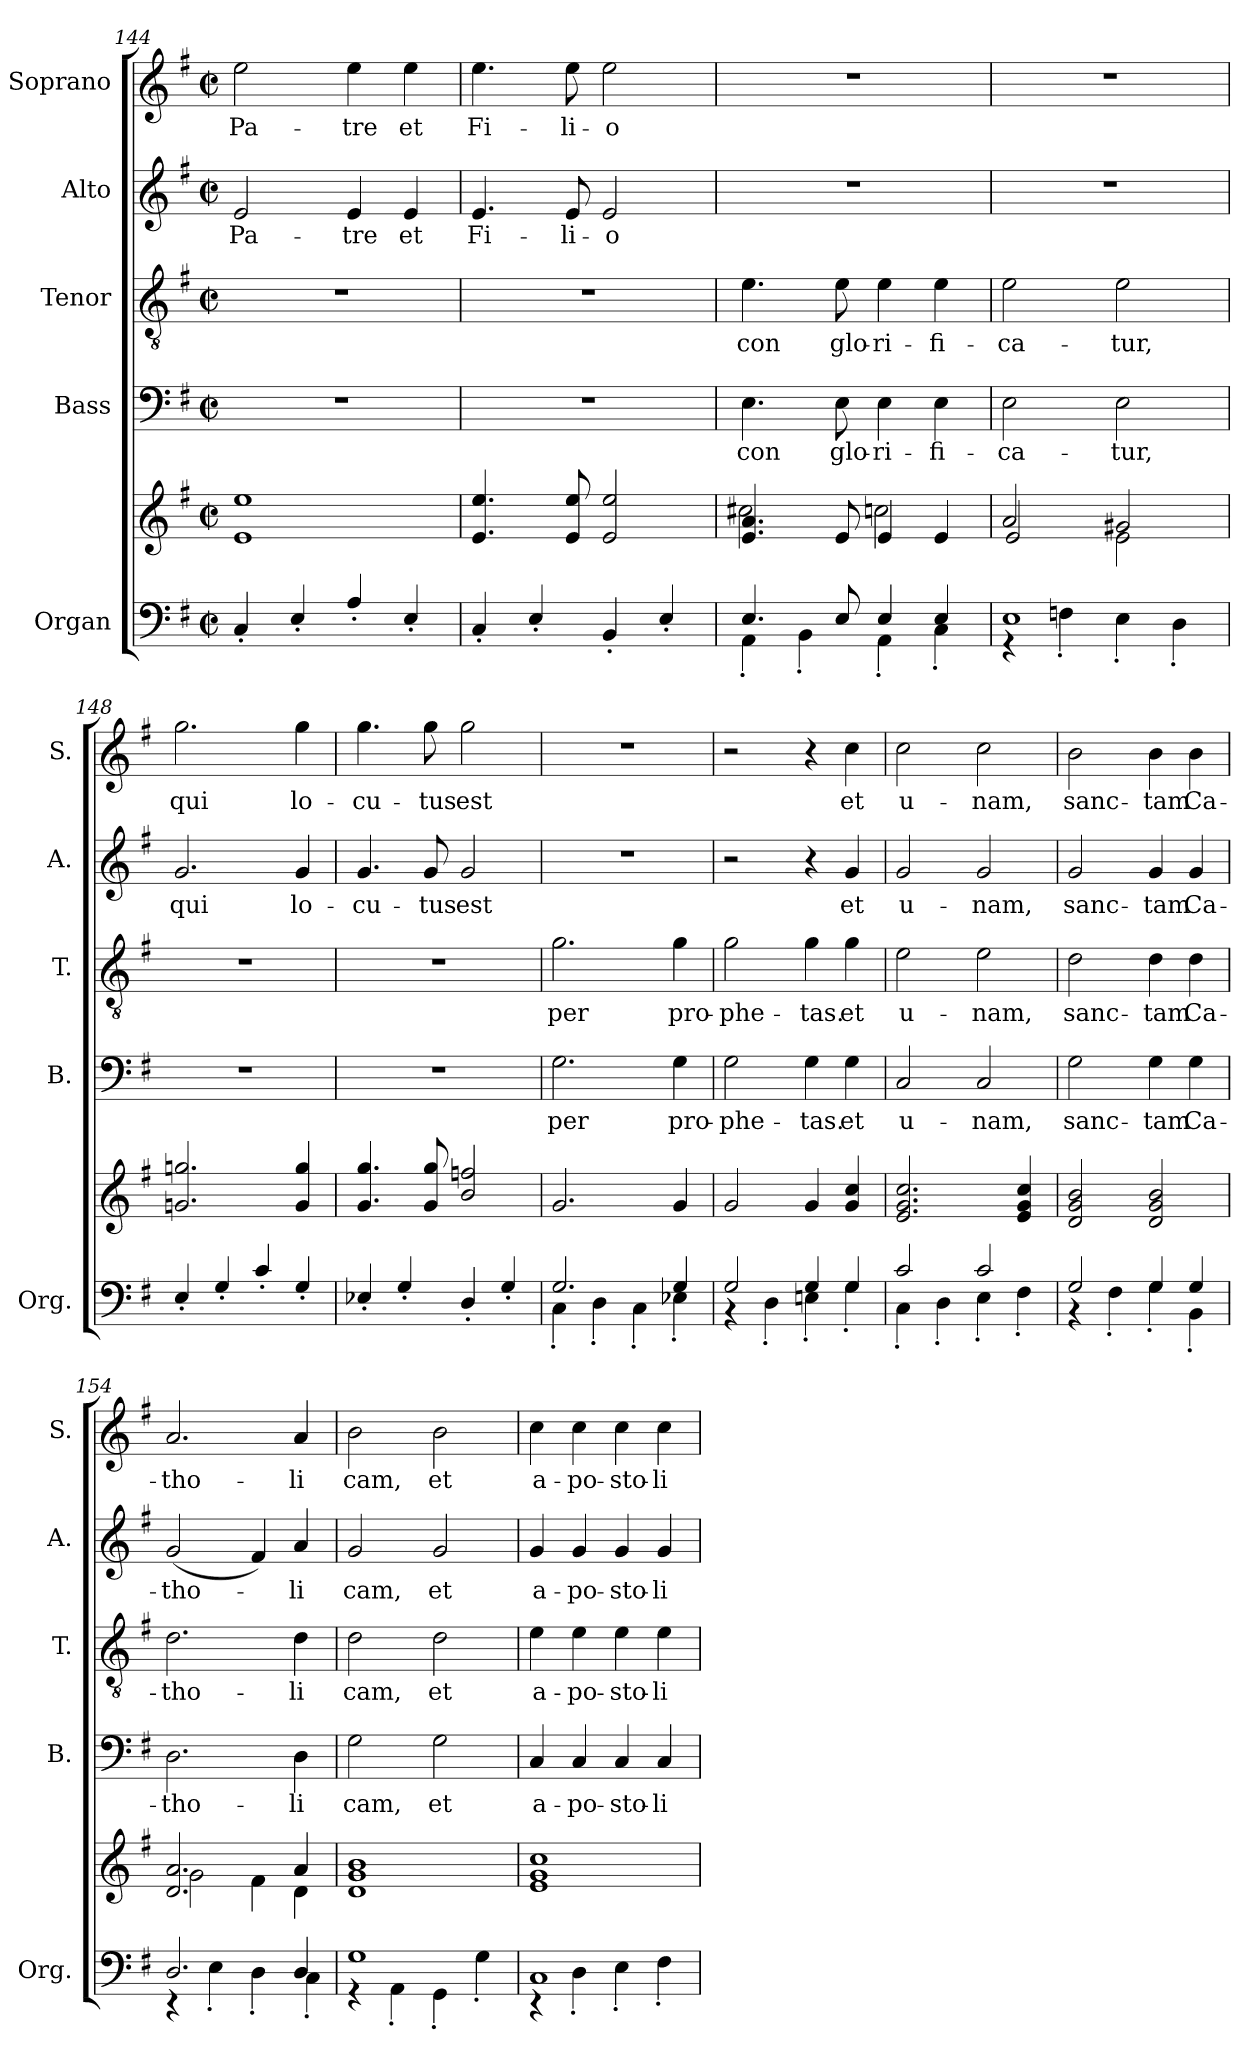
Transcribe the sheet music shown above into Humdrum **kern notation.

**kern	**kern	**kern	**text	**kern	**text	**kern	**text	**kern	**text
*part5	*part5	*part4	*part4	*part3	*part3	*part2	*part2	*part1	*part1
*staff6	*staff5	*staff4	*staff4	*staff3	*staff3	*staff2	*staff2	*staff1	*staff1
*I"Organ	*	*I"Bass	*	*I"Tenor	*	*I"Alto	*	*I"Soprano	*
*I'Org.	*	*I'B.	*	*I'T.	*	*I'A.	*	*I'S.	*
*clefF4	*clefG2	*clefF4	*	*clefGv2	*	*clefG2	*	*clefG2	*
*k[f#]	*k[f#]	*k[f#]	*	*k[f#]	*	*k[f#]	*	*k[f#]	*
*M2/2	*M2/2	*M2/2	*	*M2/2	*	*M2/2	*	*M2/2	*
*met(c|)	*met(c|)	*met(c|)	*	*met(c|)	*	*met(c|)	*	*met(c|)	*
=144	=144	=144	=144	=144	=144	=144	=144	=144	=144
!	!	!	!	!	!	!	!LO:LY:b	!	!LO:LY:b
4C'/	1e 1ee	1r	.	1r	.	2e/	Pa-	2ee\	Pa-
4E'/	.	.	.	.	.	.	.	.	.
!	!	!	!	!	!	!	!LO:LY:b	!	!LO:LY:b
4A'/	.	.	.	.	.	4e/	-tre	4ee\	-tre
!	!	!	!	!	!	!	!LO:LY:b	!	!LO:LY:b
4E'/	.	.	.	.	.	4e/	et	4ee\	et
=145	=145	=145	=145	=145	=145	=145	=145	=145	=145
!	!	!	!	!	!	!	!LO:LY:b	!	!LO:LY:b
4C'/	4.e/ 4.ee/	1r	.	1r	.	4.e/	Fi-	4.ee\	Fi-
4E'/	.	.	.	.	.	.	.	.	.
!	!	!	!	!	!	!	!LO:LY:b	!	!LO:LY:b
.	8e/ 8ee/	.	.	.	.	8e/	-li-	8ee\	-li-
!	!	!	!	!	!	!	!LO:LY:b	!	!LO:LY:b
4BB'/	2e/ 2ee/	.	.	.	.	2e/	-o	2ee\	-o
4E'/	.	.	.	.	.	.	.	.	.
=146	=146	=146	=146	=146	=146	=146	=146	=146	=146
*^	*^	*	*	*	*	*	*	*	*
!	!	!	!	!	!LO:LY:b	!	!LO:LY:b	!	!	!	!
4.E/	4AA'\	4.e/ 4.a/	2cc#X\	4.E\	con	4.e\	con	1r	.	1r	.
.	4BB'\	.	.	.	.	.	.	.	.	.	.
!	!	!	!	!	!LO:LY:b	!	!LO:LY:b	!	!	!	!
8E/	.	8e/	.	8E\	glo-	8e\	glo-	.	.	.	.
!	!	!	!	!	!LO:LY:b	!	!LO:LY:b	!	!	!	!
4E/	4AA'\	4e/	2ccn\	4E\	-ri-	4e\	-ri-	.	.	.	.
!	!	!	!	!	!LO:LY:b	!	!LO:LY:b	!	!	!	!
4E/	4C'\	4e/	.	4E\	-fi-	4e\	-fi-	.	.	.	.
=147	=147	=147	=147	=147	=147	=147	=147	=147	=147	=147	=147
!	!	!	!	!	!LO:LY:b	!	!LO:LY:b	!	!	!	!
1E	4r	2a/	2e/	2E\	-ca-	2e\	-ca-	1r	.	1r	.
.	4Fn'\	.	.	.	.	.	.	.	.	.	.
!	!	!	!	!	!LO:LY:b	!	!LO:LY:b	!	!	!	!
.	4E'\	2g#X/	2e\	2E\	-tur,	2e\	-tur,	.	.	.	.
.	4D'\	.	.	.	.	.	.	.	.	.	.
*	*	*v	*v	*	*	*	*	*	*	*	*
=148	=148	=148	=148	=148	=148	=148	=148	=148	=148	=148
!	!	!	!	!	!	!	!	!LO:LY:b	!	!LO:LY:b
*v	*v	*	*	*	*	*	*	*	*	*
4E'/	2.gn/ 2.ggn/	1r	.	1r	.	2.g/	qui	2.gg\	qui
4G'/	.	.	.	.	.	.	.	.	.
4c'/	.	.	.	.	.	.	.	.	.
!	!	!	!	!	!	!	!LO:LY:b	!	!LO:LY:b
4G'/	4g/ 4gg/	.	.	.	.	4g/	lo-	4gg\	lo-
!!LO:PB:g=z
=149	=149	=149	=149	=149	=149	=149	=149	=149	=149
!	!	!	!	!	!	!	!LO:LY:b	!	!LO:LY:b
4E-X'/	4.g/ 4.gg/	1r	.	1r	.	4.g/	-cu-	4.gg\	-cu-
4G'/	.	.	.	.	.	.	.	.	.
!	!	!	!	!	!	!	!LO:LY:b	!	!LO:LY:b
.	8g/ 8gg/	.	.	.	.	8g/	-tus	8gg\	-tus
!	!	!	!	!	!	!	!LO:LY:b	!	!LO:LY:b
4D'/	2b/ 2ffn/	.	.	.	.	2g/	est	2gg\	est
4G'/	.	.	.	.	.	.	.	.	.
=150	=150	=150	=150	=150	=150	=150	=150	=150	=150
*^	*	*	*	*	*	*	*	*	*
!	!	!	!	!LO:LY:b	!	!LO:LY:b	!	!	!	!
2.G/	4C'\	2.g/	2.G\	per	2.g\	per	1r	.	1r	.
.	4D'\	.	.	.	.	.	.	.	.	.
.	4C'\	.	.	.	.	.	.	.	.	.
!	!	!	!	!LO:LY:b	!	!LO:LY:b	!	!	!	!
4G/	4E-X'\	4g/	4G\	pro-	4g\	pro-	.	.	.	.
=151	=151	=151	=151	=151	=151	=151	=151	=151	=151	=151
!	!	!	!	!LO:LY:b	!	!LO:LY:b	!	!	!	!
2G/	4r	2g/	2G\	-phe-	2g\	-phe-	2r	.	2r	.
.	4D'\	.	.	.	.	.	.	.	.	.
!	!	!	!	!LO:LY:b	!	!LO:LY:b	!	!	!	!
4G/	4En'\	4g/	4G\	-tas.	4g\	-tas.	4r	.	4r	.
!	!	!	!	!LO:LY:b	!	!LO:LY:b	!	!LO:LY:b	!	!LO:LY:b
4G/	4G'\	4g/ 4cc/	4G\	et	4g\	et	4g/	et	4cc\	et
=152	=152	=152	=152	=152	=152	=152	=152	=152	=152	=152
!	!	!	!	!LO:LY:b	!	!LO:LY:b	!	!LO:LY:b	!	!LO:LY:b
2c/	4C'\	2.e/ 2.g/ 2.cc/	2C/	u-	2e\	u-	2g/	u-	2cc\	u-
.	4D'\	.	.	.	.	.	.	.	.	.
!	!	!	!	!LO:LY:b	!	!LO:LY:b	!	!LO:LY:b	!	!LO:LY:b
2c/	4E'\	.	2C/	nam,	2e\	nam,	2g/	nam,	2cc\	nam,
.	4F#'\	4e/ 4g/ 4cc/	.	.	.	.	.	.	.	.
=153	=153	=153	=153	=153	=153	=153	=153	=153	=153	=153
!	!	!	!	!LO:LY:b	!	!LO:LY:b	!	!LO:LY:b	!	!LO:LY:b
2G/	4r	2d/ 2g/ 2b/	2G\	sanc-	2d\	sanc-	2g/	sanc-	2b\	sanc-
.	4F#'\	.	.	.	.	.	.	.	.	.
!	!	!	!	!LO:LY:b	!	!LO:LY:b	!	!LO:LY:b	!	!LO:LY:b
4G/	4G'\	2d/ 2g/ 2b/	4G\	-tam	4d\	-tam	4g/	-tam	4b\	-tam
!	!	!	!	!LO:LY:b	!	!LO:LY:b	!	!LO:LY:b	!	!LO:LY:b
4G/	4BB'\	.	4G\	Ca-	4d\	Ca-	4g/	Ca-	4b\	Ca-
=154	=154	=154	=154	=154	=154	=154	=154	=154	=154	=154
*	*	*^	*	*	*	*	*	*	*	*
!	!	!	!	!	!LO:LY:b	!	!LO:LY:b	!	!LO:LY:b	!	!LO:LY:b
2.D/	4r	2.d/ 2.a/	2g\	2.D\	-tho-	2.d\	-tho-	(<2g/	-tho-	2.a/	-tho-
.	4E'\	.	.	.	.	.	.	.	.	.	.
.	4D'\	.	4f#\	.	.	.	.	4f#/)	.	.	.
!	!	!	!	!	!LO:LY:b	!	!LO:LY:b	!	!LO:LY:b	!	!LO:LY:b
4D/	4C'\	4a/	4d\	4D\	-li	4d\	-li	4a/	-li	4a/	-li
=155	=155	=155	=155	=155	=155	=155	=155	=155	=155	=155	=155
!	!	!	!	!	!LO:LY:b	!	!LO:LY:b	!	!LO:LY:b	!	!LO:LY:b
*	*	*v	*v	*	*	*	*	*	*	*	*
1G	4r	1d 1g 1b	2G\	cam,	2d\	cam,	2g/	cam,	2b\	cam,
.	4AA'\	.	.	.	.	.	.	.	.	.
!	!	!	!	!LO:LY:b	!	!LO:LY:b	!	!LO:LY:b	!	!LO:LY:b
.	4GG'\	.	2G\	et	2d\	et	2g/	et	2b\	et
.	4G'\	.	.	.	.	.	.	.	.	.
=156	=156	=156	=156	=156	=156	=156	=156	=156	=156	=156
!	!	!	!	!LO:LY:b	!	!LO:LY:b	!	!LO:LY:b	!	!LO:LY:b
1C	4r	1e 1g 1cc	4C/	a-	4e\	a-	4g/	a-	4cc\	a-
!	!	!	!	!LO:LY:b	!	!LO:LY:b	!	!LO:LY:b	!	!LO:LY:b
.	4D'\	.	4C/	-po-	4e\	-po-	4g/	-po-	4cc\	-po-
!	!	!	!	!LO:LY:b	!	!LO:LY:b	!	!LO:LY:b	!	!LO:LY:b
.	4E'\	.	4C/	-sto-	4e\	-sto-	4g/	-sto-	4cc\	-sto-
!	!	!	!	!LO:LY:b	!	!LO:LY:b	!	!LO:LY:b	!	!LO:LY:b
.	4F#'\	.	4C/	-li-	4e\	-li-	4g/	-li-	4cc\	-li-
*v	*v	*	*	*	*	*	*	*	*	*
=	=	=	=	=	=	=	=	=	=
*-	*-	*-	*-	*-	*-	*-	*-	*-	*-
